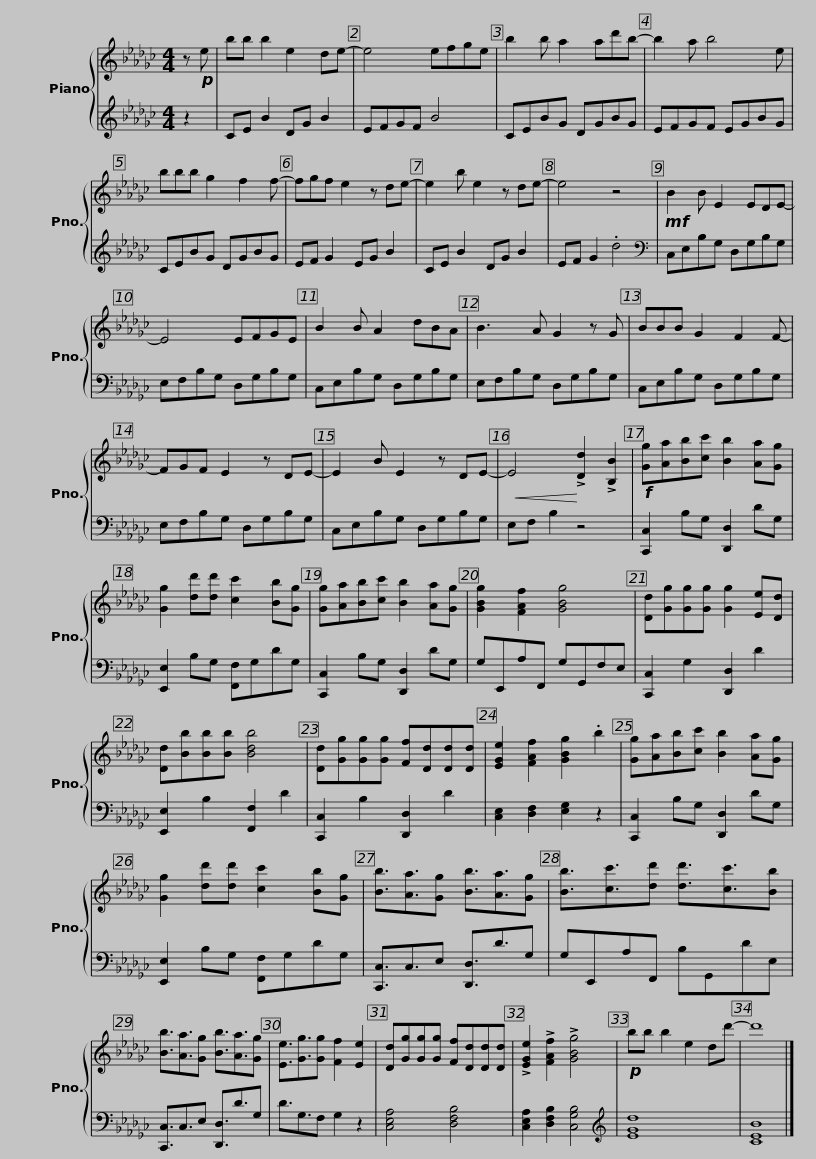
X:1
%%score { 1 | 2 }
L:1/8
M:4/4
I:linebreak $
K:Gb
V:1 treble
V:2 treble
V:1
 z!p! e | bb b2 e2 de- | e4 efge | b2 b a2 ad'b- | b2 a b4 e |$ %5
 bbb g2 f2 f- | fgf e2 z de- | e2 b e2 z de- | e4 z4 |!mf! B2 B E2 EDE- |$ %10
 E4 EFGE | B2 B A2 dBA | B3 A G2 z G | BBB G2 F2 F- | FGF E2 z DE- |$ %15
 E2 B E2 z DE- |!<(! E4!<)! !>![Dd]2 !>![B,B]2 |!f! [Gg][Aa][Bb][cc'] [Bb]2 [Aa][Gg] | [Gg]2 [dd'][dd'] [cc']2 [Bb][Gg] | [Gg][Aa][Bb][cc'] [Bb]2 [Aa][Gg] |$ %20
 [GBg]2 [FAf]2 [GBg]4 | [Dd][Gg][Gg][Gg] [Gg]2 [Ee][Dd] | [Dd][Bb][Bb][Bb] [Bdb]4 | [Dd][Gg][Gg][Gg] [Ff][Dd][Dd][Dd] | [EGe]2 [FAf]2 [GBg]2 .b2 |$ %25
 [Gg][Aa][Bb][cc'] [Bb]2 [Aa][Gg] | [Gg]2 [dd'][dd'] [cc']2 [Bb][Gg] | [Bb]3/2[Aa]3/2[Gg] [Bb]3/2[Aa]3/2[Gg] | [Bb]3/2[cc']3/2[dd'] [dd']3/2[cc']3/2[Bb] |$ [Bb]3/2[Aa]3/2[Gg] [Bb]3/2[Aa]3/2[Gg] | %30
 [Ee]3/2[Gg]3/2[Gg] [Ff]2 [Ee]2 | [Dd][Gg][Gg][Gg] [Ff][Dd][Dd][Dd] | !>![EGe]2 !>![FAf]2 !>![GBg]4 |!p! bb b2 e2 dd'- | d'8 |] %35
V:2
 z2 | CE B2 DG B2 | EFGF B4 | CEBG DGBG | EFGF EGBG |$ %5
 CEBG DGBG | EF G2 EG B2 | CE B2 DG B2 | EF G2 .d4 |[K:bass] C,E,B,G, D,G,B,G, |$ %10
 E,F,B,G, D,G,B,G, | C,E,B,G, D,G,B,G, | E,F,B,G, D,G,B,G, | C,E,B,G, D,G,B,G, | E,F,B,G, D,G,B,G, |$ %15
 C,E,B,G, D,G,B,G, | E,F, B,2 z4 | [C,,C,]2 B,G, [D,,D,]2 DG, | [E,,E,]2 B,G, [F,,F,]G,DG, | [C,,C,]2 B,G, [D,,D,]2 DG, |$ %20
 G,E,,A,F,, G,G,,F,E, | [C,,C,]2 G,2 [D,,D,]2 D2 | [E,,E,]2 B,2 [F,,F,]2 D2 | [C,,C,]2 B,2 [D,,D,]2 D2 | [C,E,]2 [D,F,]2 [E,G,]2 z2 |$ %25
 [C,,C,]2 B,G, [D,,D,]2 DG, | [E,,E,]2 B,G, [F,,F,]G,DG, | [C,,C,]3/2C,3/2E, [D,,D,]3/2D3/2G, | G,E,,A,F,, B,G,,DE, |$ [C,,C,]3/2C,3/2E, [D,,D,]3/2D3/2G, | %30
 D3/2G,3/2F, G,2 z2 | [C,E,A,]4 [D,F,B,]4 | [C,E,A,]2 [D,F,B,]2 [C,G,B,]4 |[K:treble] [EGd]8 | [CEB]8 |] %35
